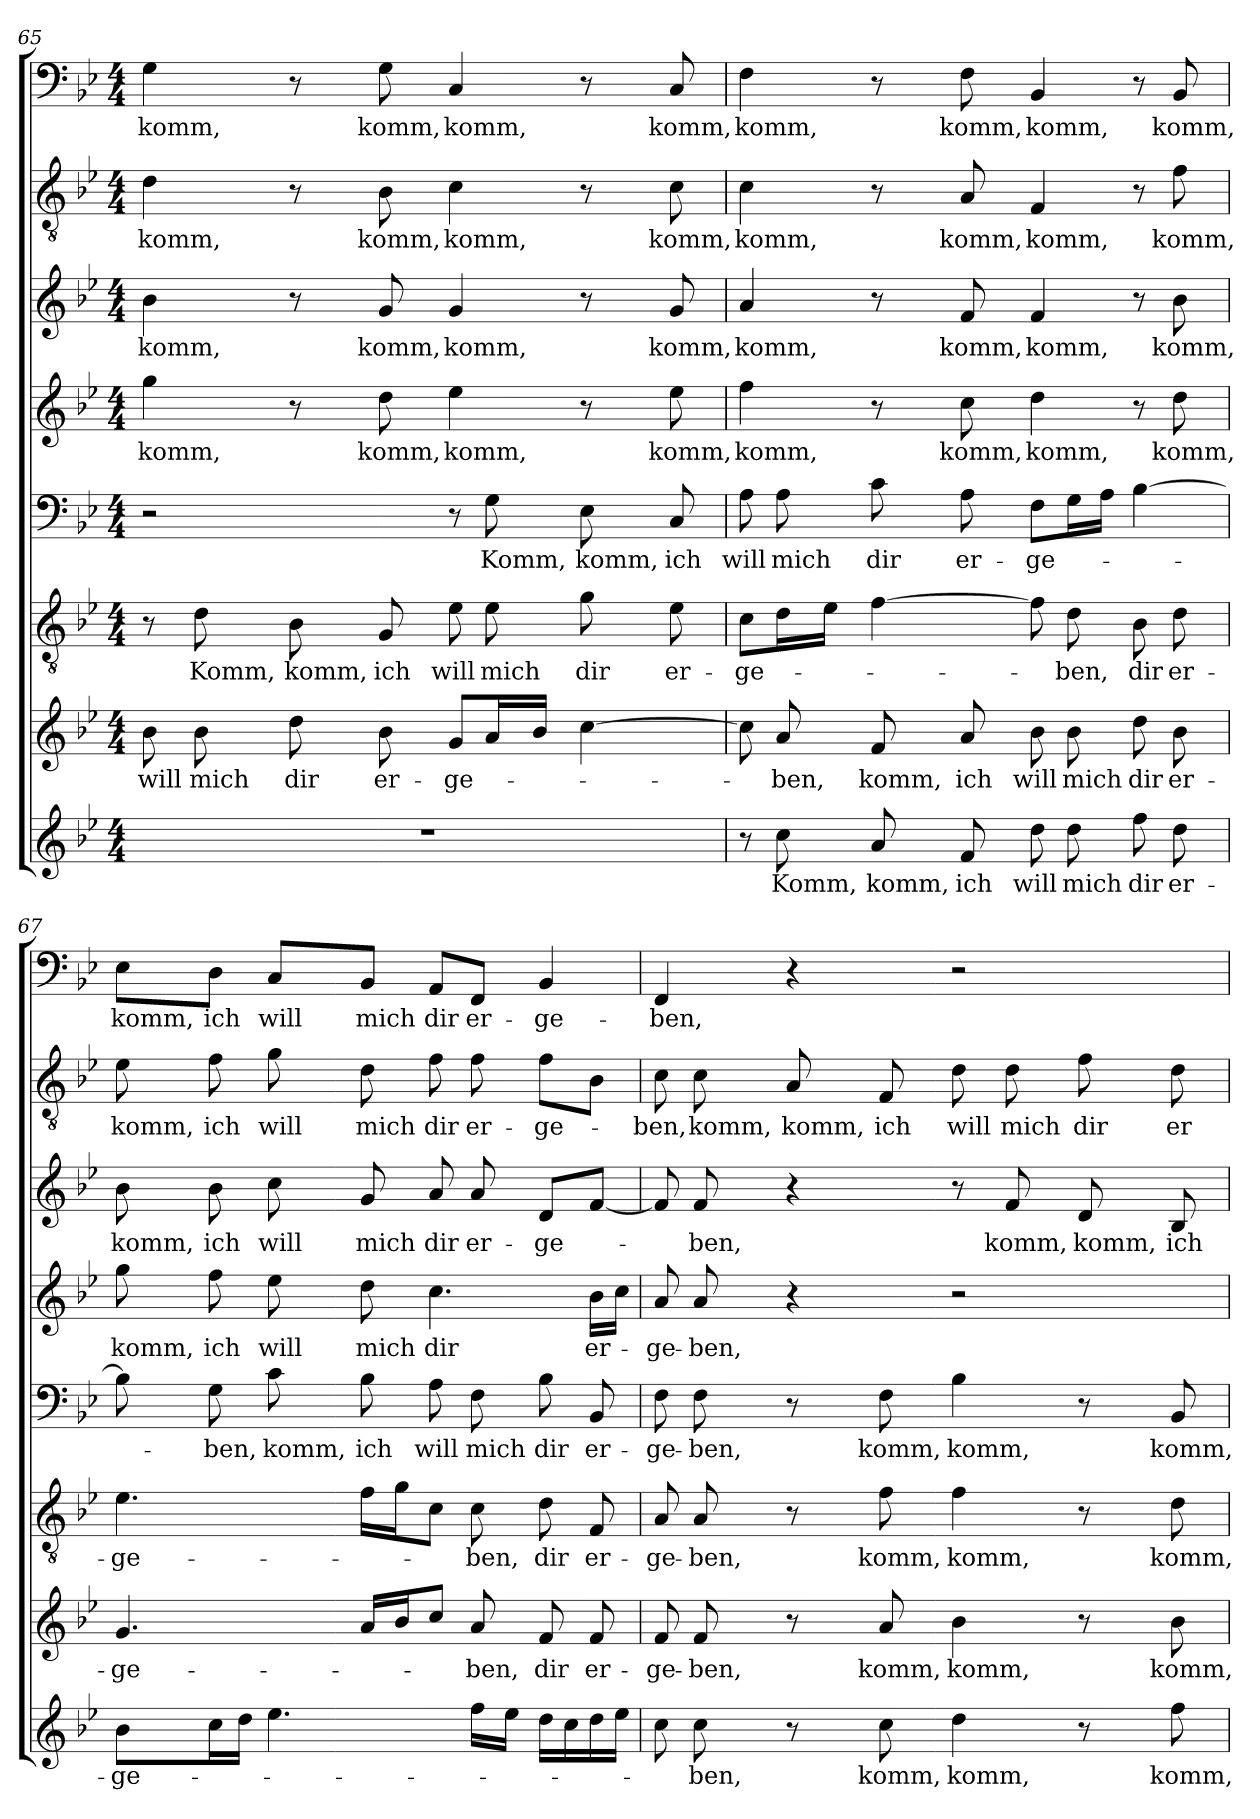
**kern	**text	**kern	**text	**kern	**text	**kern	**text	**kern	**text	**kern	**text	**kern	**text	**kern	**text
*part8	*part8	*part7	*part7	*part6	*part6	*part5	*part5	*part4	*part4	*part3	*part3	*part2	*part2	*part1	*part1
*staff8	*staff8	*staff7	*staff7	*staff6	*staff6	*staff5	*staff5	*staff4	*staff4	*staff3	*staff3	*staff2	*staff2	*staff1	*staff1
*clefG2	*	*clefG2	*	*clefGv2	*	*clefF4	*	*clefG2	*	*clefG2	*	*clefGv2	*	*clefF4	*
*k[b-e-]	*	*k[b-e-]	*	*k[b-e-]	*	*k[b-e-]	*	*k[b-e-]	*	*k[b-e-]	*	*k[b-e-]	*	*k[b-e-]	*
*g:	*	*g:	*	*g:	*	*g:	*	*g:	*	*g:	*	*g:	*	*g:	*
*M4/4	*	*M4/4	*	*M4/4	*	*M4/4	*	*M4/4	*	*M4/4	*	*M4/4	*	*M4/4	*
=65	=65	=65	=65	=65	=65	=65	=65	=65	=65	=65	=65	=65	=65	=65	=65
1r	.	8b-\	will	8r	.	2r	.	4gg\	komm,	4b-\	komm,	4d\	komm,	4G\	komm,
.	.	8b-\	mich	8d\	Komm,	.	.	.	.	.	.	.	.	.	.
.	.	8dd\	dir	8B-\	komm,	.	.	8r	.	8r	.	8r	.	8r	.
.	.	8b-\	er-	8G/	ich	.	.	8dd\	komm,	8g/	komm,	8B-\	komm,	8G\	komm,
.	.	8g/L	-ge-	8e-\	will	8r	.	4ee-\	komm,	4g/	komm,	4c\	komm,	4C/	komm,
.	.	16a/L	.	8e-\	mich	8G\	Komm,	.	.	.	.	.	.	.	.
.	.	16b-/JJ	.	.	.	.	.	.	.	.	.	.	.	.	.
.	.	[4cc\	.	8g\	dir	8E-\	komm,	8r	.	8r	.	8r	.	8r	.
.	.	.	.	8e-\	er-	8C/	ich	8ee-\	komm,	8g/	komm,	8c\	komm,	8C/	komm,
=66	=66	=66	=66	=66	=66	=66	=66	=66	=66	=66	=66	=66	=66	=66	=66
8r	.	8cc\]	.	8c\L	-ge-	8A\	will	4ff\	komm,	4a/	komm,	4c\	komm,	4F\	komm,
8cc\	Komm,	8a/	-ben,	16d\L	.	8A\	mich	.	.	.	.	.	.	.	.
.	.	.	.	16e-\JJ	.	.	.	.	.	.	.	.	.	.	.
8a/	komm,	8f/	komm,	[4f\	.	8c\	dir	8r	.	8r	.	8r	.	8r	.
8f/	ich	8a/	ich	.	.	8A\	er-	8cc\	komm,	8f/	komm,	8A/	komm,	8F\	komm,
8dd\	will	8b-\	will	8f\]	.	8F\L	-ge-	4dd\	komm,	4f/	komm,	4F/	komm,	4BB-/	komm,
8dd\	mich	8b-\	mich	8d\	-ben,	16G\L	.	.	.	.	.	.	.	.	.
.	.	.	.	.	.	16A\JJ	.	.	.	.	.	.	.	.	.
8ff\	dir	8dd\	dir	8B-\	dir	[4B-\	.	8r	.	8r	.	8r	.	8r	.
8dd\	er-	8b-\	er-	8d\	er-	.	.	8dd\	komm,	8b-\	komm,	8f\	komm,	8BB-/	komm,
=67	=67	=67	=67	=67	=67	=67	=67	=67	=67	=67	=67	=67	=67	=67	=67
8b-\L	-ge-	4.g/	-ge-	4.e-\	-ge-	8B-\]	.	8gg\	komm,	8b-\	komm,	8e-\	komm,	8E-\L	komm,
16cc\L	.	.	.	.	.	8G\	-ben,	8ff\	ich	8b-\	ich	8f\	ich	8D\J	ich
16dd\JJ	.	.	.	.	.	.	.	.	.	.	.	.	.	.	.
4.ee-\	.	.	.	.	.	8c\	komm,	8ee-\	will	8cc\	will	8g\	will	8C/L	will
.	.	16a/LL	.	16f\LL	.	8B-\	ich	8dd\	mich	8g/	mich	8d\	mich	8BB-/J	mich
.	.	16b-/J	.	16g\J	.	.	.	.	.	.	.	.	.	.	.
.	.	8cc/J	.	8c\J	.	8A\	will	4.cc\	dir	8a/	dir	8f\	dir	8AA/L	dir
16ff\LL	.	8a/	-ben,	8c\	-ben,	8F\	mich	.	.	8a/	er-	8f\	er-	8FF/J	er-
16ee-\JJ	.	.	.	.	.	.	.	.	.	.	.	.	.	.	.
16dd\LL	.	8f/	dir	8d\	dir	8B-\	dir	.	.	8d/L	-ge-	8f\L	-ge-	4BB-/	-ge-
16cc\	.	.	.	.	.	.	.	.	.	.	.	.	.	.	.
16dd\	.	8f/	er-	8F/	er-	8BB-/	er-	16b-\LL	er-	[8f/J	.	8B-\J	.	.	.
16ee-\JJ	.	.	.	.	.	.	.	16cc\JJ	.	.	.	.	.	.	.
=68	=68	=68	=68	=68	=68	=68	=68	=68	=68	=68	=68	=68	=68	=68	=68
8cc\	.	8f/	-ge-	8A/	-ge-	8F\	-ge-	8a/	-ge-	8f/]	.	8c\	-ben,	4FF/	-ben,
8cc\	-ben,	8f/	-ben,	8A/	-ben,	8F\	-ben,	8a/	-ben,	8f/	-ben,	8c\	komm,	.	.
8r	.	8r	.	8r	.	8r	.	4r	.	4r	.	8A/	komm,	4r	.
8cc\	komm,	8a/	komm,	8f\	komm,	8F\	komm,	.	.	.	.	8F/	ich	.	.
4dd\	komm,	4b-\	komm,	4f\	komm,	4B-\	komm,	2r	.	8r	.	8d\	will	2r	.
.	.	.	.	.	.	.	.	.	.	8f/	komm,	8d\	mich	.	.
8r	.	8r	.	8r	.	8r	.	.	.	8d/	komm,	8f\	dir	.	.
8ff\	komm,	8b-\	komm,	8d\	komm,	8BB-/	komm,	.	.	8B-/	ich	8d\	er-	.	.
=	=	=	=	=	=	=	=	=	=	=	=	=	=	=	=
*-	*-	*-	*-	*-	*-	*-	*-	*-	*-	*-	*-	*-	*-	*-	*-
